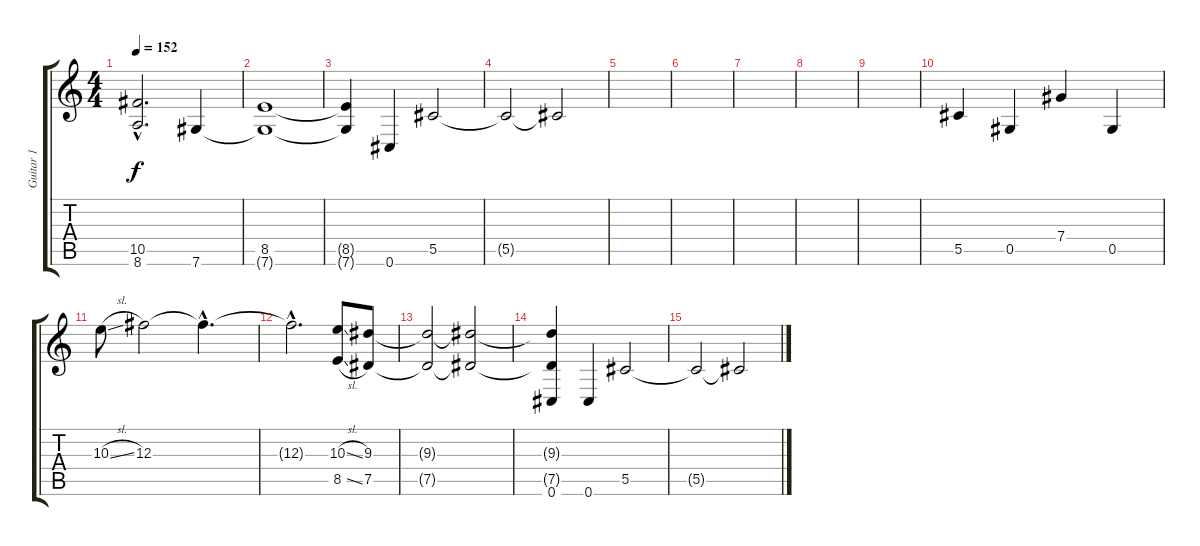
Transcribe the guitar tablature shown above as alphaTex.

\track ("Guitar 1" "Guitar 1") {instrument overdrivenguitar}
\staff {score tabs}
\tuning (Eb4 Bb3 Gb3 Db3 Ab2 Db2) {hide}
\ts (4 4)
\tempo 152
\clef g2
\ks c
(10.5{hac t} 8.6{hac t}).2{d dy f} 7.6.4 |
(8.5 7.6{t}).1 |
(8.5{t} 7.6{t}).4 0.6.4 5.5.2 |
5.5{t}.2 5.5{t}.2{volume 3} |
|
|
|
|
|
5.5.4{volume 13} 0.5.4 7.4.4 0.5.4 |
10.3{sl}.8 12.3.2 12.3{hac t}.4{d} |
12.3{hac t}.2{d} (10.3{sl} 8.5{sl}).8 (9.3 7.5).8 |
(9.3{t} 7.5{t}).2 (9.3{t} 7.5{t}).2 |
(9.3{t} 7.5{t} 0.6).4 0.6.4 5.5.2 |
5.5{t}.2 5.5{t}.2{volume 3}
